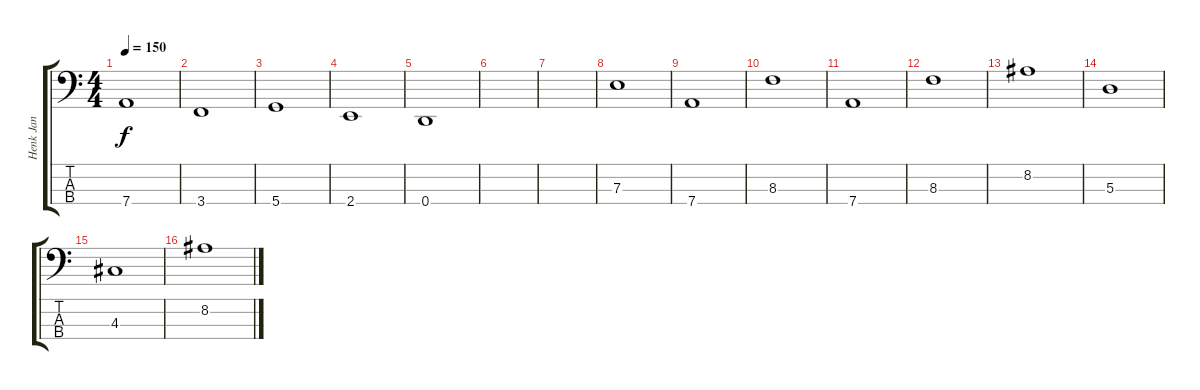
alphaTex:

\track ("Henk Jan" "Henk Jan") {instrument electricbassfinger}
\staff {score tabs}
\tuning (G2 D2 A1 D1) {hide}
\ts (4 4)
\tempo 150
\clef f4
\ks c
7.4.1{dy f} |
3.4.1 |
5.4.1 |
2.4.1 |
0.4.1 |
|
|
7.3.1 |
7.4.1 |
8.3.1 |
7.4.1 |
8.3.1 |
8.2.1 |
5.3.1 |
4.3.1 |
8.2.1
